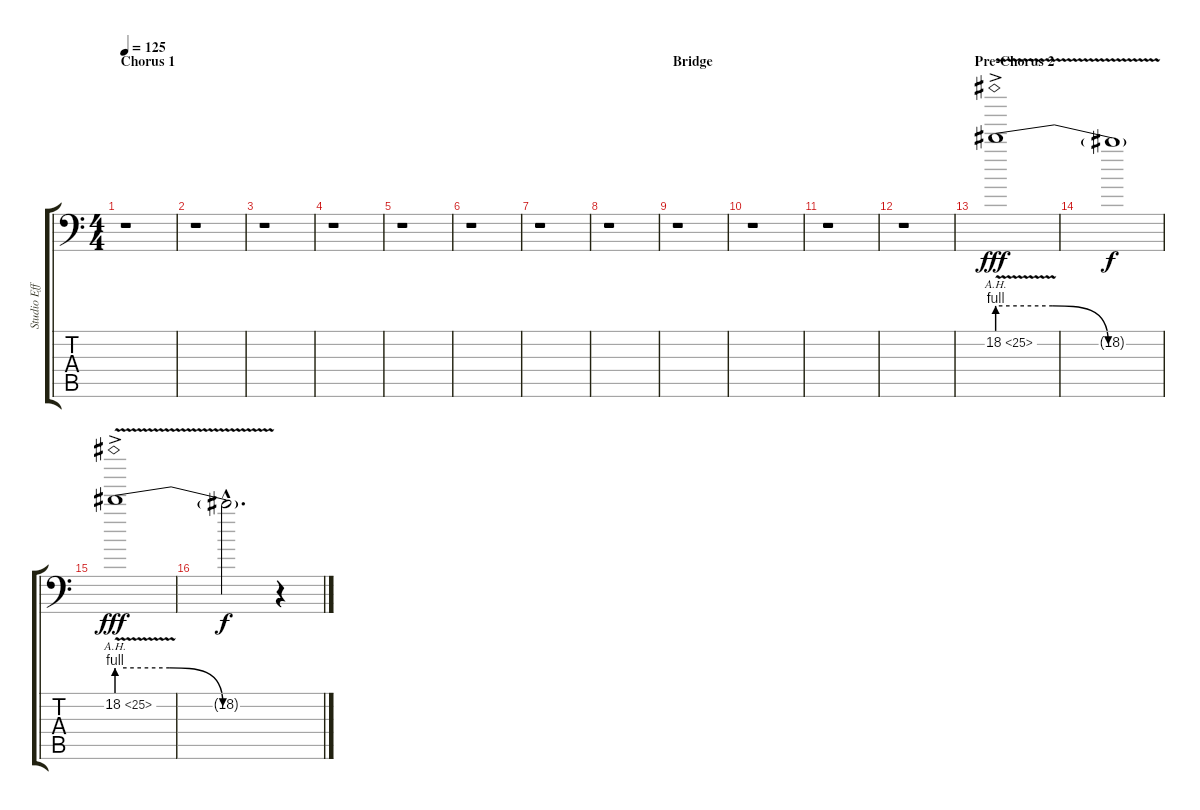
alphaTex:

\track ("Studio Effects - Samples 1" "Studio Eff") {instrument overdrivenguitar}
\staff {score tabs}
\tuning (C4 G3 Eb3 Bb2 F2 Bb1) {hide}
\ts (4 4)
\section ("" "Chorus 1")
\tempo 125
\clef f4
\ks c
r.1{dy f} |
r.1 |
r.1 |
r.1 |
r.1 |
r.1 |
r.1 |
r.1 |
\section ("" "Bridge")
r.1 |
r.1 |
r.1 |
r.1 |
\section ("" "Pre-Chorus 2")
18.2{be (custom 0 4 20 4 40 0 60 0) ah 7 v ac}.1{dy fff} |
18.2{t}.1{dy f} |
18.2{be (custom 0 4 20 4 40 0 60 0) ah 7 v ac}.1{dy fff} |
18.2{hac t}.2{d dy f} r.4
